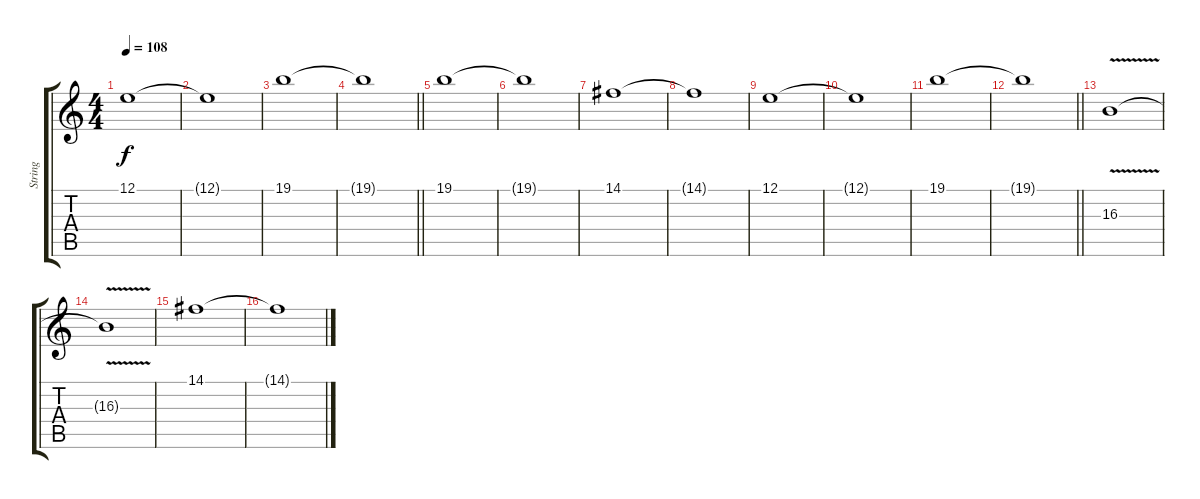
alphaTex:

\track ("String" "String") {instrument stringensemble1}
\staff {score tabs}
\tuning (E4 B3 G3 D3 A2 E2) {hide}
\ts (4 4)
\tempo 108
\clef g2
\ks c
12.1.1{dy f} |
12.1{t}.1 |
19.1.1 |
\barLineRight lightlight
19.1{t}.1 |
19.1.1 |
19.1{t}.1 |
14.1.1 |
14.1{t}.1 |
12.1.1 |
12.1{t}.1 |
19.1.1 |
\barLineRight lightlight
19.1{t}.1 |
16.3{v}.1 |
16.3{t}.1 |
14.1.1 |
14.1{t}.1
